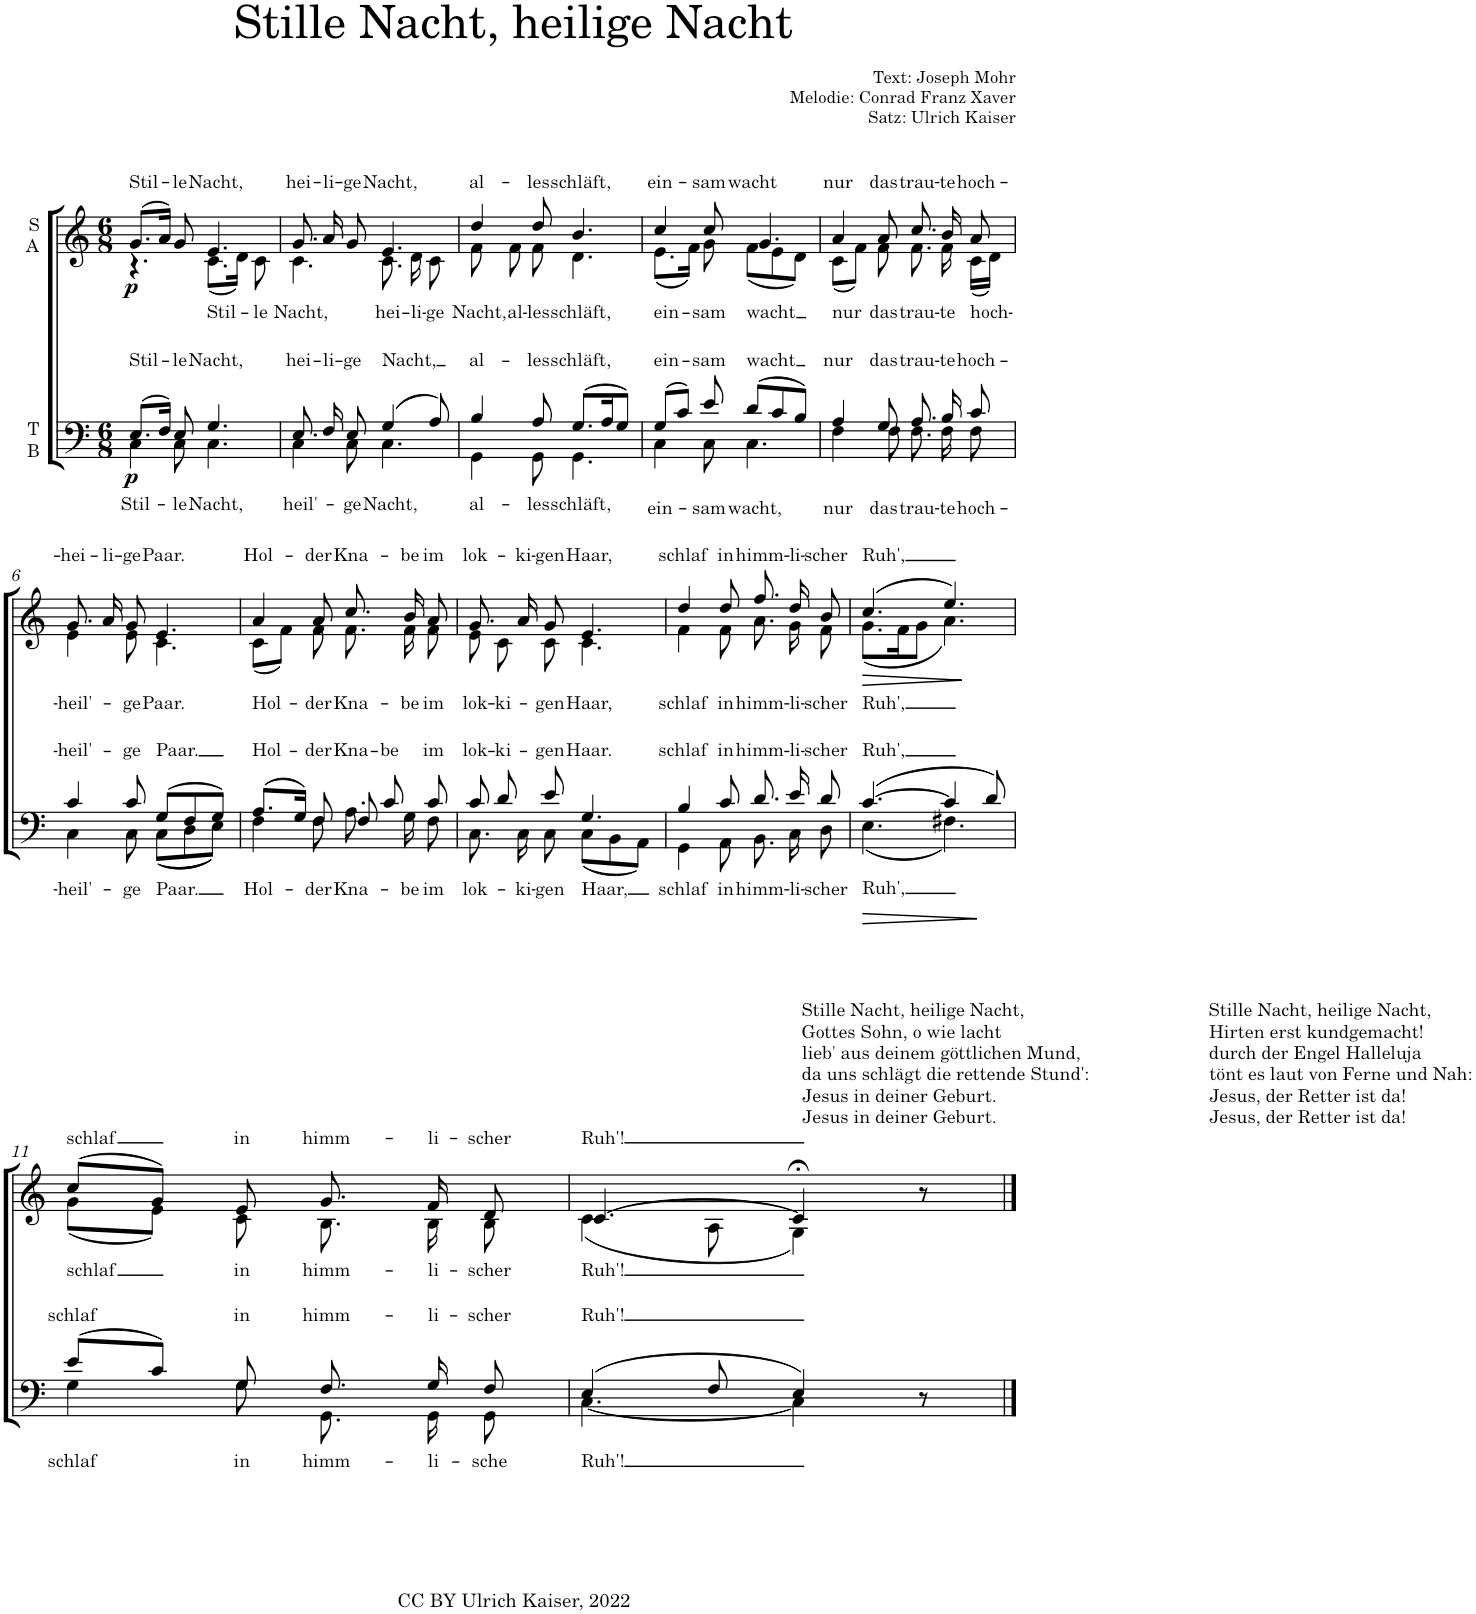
**kern	**text	**text	**dynam	**kern	**text	**text	**dynam
*part2	*part2	*part2	*part2	*part1	*part1	*part1	*part1
*staff2	*staff2	*staff2	*staff2	*staff1	*staff1	*staff1	*staff1
*I"T B	*	*	*	*I"S A	*	*	*
*clefF4	*	*	*	*clefG2	*	*	*
*k[]	*	*	*	*k[]	*	*	*
*M6/8	*	*	*	*M6/8	*	*	*
=1	=1	=1	=1	=1	=1	=1	=1
!	!LO:LY:a	!	!	!	!	!	!
*^	*	*	*	*	*	*	*
!	!	!LO:LY:b	!	!LO:DY:b	!	!	!LO:LY:a	!LO:DY:b
*	*	*	*	*	*^	*	*	*
(8.E/L	4C\	Stil-	.	p	(8.g/L	4.r	.	Stil-	p
16F/Jk)	.	.	.	.	16a/Jk)	.	.	.	.
!	!	!LO:LY:a	!	!	!	!	!	!	!
!	!	!LO:LY:b	!	!	!	!	!	!LO:LY:a	!
8E/	8C\	-le	.	.	8g/	.	.	-le	.
!	!	!LO:LY:a	!	!	!	!	!	!	!
!	!	!LO:LY:b	!	!	!	!	!	!LO:LY:a	!
!	!	!	!	!	!	!	!LO:LY:b	!	!
4.G/	4.C\	Nacht,	.	.	4.e/	(8.c\L	Stil-	Nacht,	.
.	.	.	.	.	.	16d\Jk)	.	.	.
!	!	!	!	!	!	!	!LO:LY:b	!	!
.	.	.	.	.	.	8c\	-le	.	.
=2	=2	=2	=2	=2	=2	=2	=2	=2	=2
!	!	!LO:LY:a	!	!	!	!	!	!	!
!	!	!LO:LY:b	!	!	!	!	!	!LO:LY:a	!
!	!	!	!	!	!	!	!LO:LY:b	!	!
8.E/	4C\	heil'-	.	.	8.g/	4.c\	Nacht,	hei-	.
!	!	!LO:LY:a	!	!	!	!	!	!LO:LY:a	!
16F/	.	-li-	.	.	16a/	.	.	-li-	.
!	!	!LO:LY:a	!	!	!	!	!	!	!
!	!	!LO:LY:b	!	!	!	!	!	!LO:LY:a	!
8E/	8C\	-ge	.	.	8g/	.	.	-ge	.
!	!	!LO:LY:a	!	!	!	!	!	!	!
!	!	!LO:LY:b	!	!	!	!	!	!LO:LY:a	!
!	!	!	!	!	!	!	!LO:LY:b	!	!
(4G/	4.C\	Nacht,	.	.	4.e/	8.c\	hei-	Nacht,	.
!	!	!	!	!	!	!	!LO:LY:b	!	!
.	.	.	.	.	.	16d\	-li-	.	.
!	!	!	!	!	!	!	!LO:LY:b	!	!
8A/)	.	.	.	.	.	8c\	-ge	.	.
=3	=3	=3	=3	=3	=3	=3	=3	=3	=3
!	!	!LO:LY:a	!	!	!	!	!	!	!
!	!	!LO:LY:b	!	!	!	!	!	!LO:LY:a	!
!	!	!	!	!	!	!	!LO:LY:b	!	!
4B/	4GG\	al-	.	.	4dd/	8f\	Nacht,	al-	.
!	!	!	!	!	!	!	!LO:LY:b	!	!
.	.	.	.	.	.	8f\	al-	.	.
!	!	!LO:LY:a	!	!	!	!	!	!	!
!	!	!LO:LY:b	!	!	!	!	!	!LO:LY:a	!
!	!	!	!	!	!	!	!LO:LY:b	!	!
8A/	8GG\	-les	.	.	8dd/	8f\	-les	-les	.
!	!	!LO:LY:a	!	!	!	!	!	!	!
!	!	!LO:LY:b	!	!	!	!	!	!LO:LY:a	!
!	!	!	!	!	!	!	!LO:LY:b	!	!
(8.G/L	4.GG\	schläft,	.	.	4.b/	4.d\	schläft,	schläft,	.
16A/K	.	.	.	.	.	.	.	.	.
8G/J)	.	.	.	.	.	.	.	.	.
=4	=4	=4	=4	=4	=4	=4	=4	=4	=4
!	!	!LO:LY:a	!	!	!	!	!	!	!
!	!	!LO:LY:b	!	!	!	!	!	!LO:LY:a	!
!	!	!	!	!	!	!	!LO:LY:b	!	!
(8G/L	4C\	ein-	.	.	4cc/	(8.e\L	ein-	ein-	.
8c/J)	.	.	.	.	.	.	.	.	.
.	.	.	.	.	.	16f\Jk)	.	.	.
!	!	!LO:LY:a	!	!	!	!	!	!	!
!	!	!LO:LY:b	!	!	!	!	!	!LO:LY:a	!
!	!	!	!	!	!	!	!LO:LY:b	!	!
8e/	8C\	-sam	.	.	8cc/	8g\	-sam	-sam	.
!	!	!LO:LY:a	!	!	!	!	!	!	!
!	!	!LO:LY:b	!	!	!	!	!	!LO:LY:a	!
!	!	!	!	!	!	!	!LO:LY:b	!	!
(8d/L	4.C\	wacht,	.	.	4.g/	(8f\L	wacht	wacht	.
8c/	.	.	.	.	.	8e\	.	.	.
8B/J)	.	.	.	.	.	8d\J)	.	.	.
=5	=5	=5	=5	=5	=5	=5	=5	=5	=5
!	!	!LO:LY:a	!	!	!	!	!	!	!
!	!	!LO:LY:b	!	!	!	!	!	!LO:LY:a	!
!	!	!	!	!	!	!	!LO:LY:b	!	!
4A/	4F\	nur	.	.	4a/	(8c\L	nur	nur	.
.	.	.	.	.	.	8f\J)	.	.	.
!	!	!LO:LY:a	!	!	!	!	!	!	!
!	!	!LO:LY:b	!	!	!	!	!	!LO:LY:a	!
!	!	!	!	!	!	!	!LO:LY:b	!	!
8G/	8F\	das	.	.	8a/	8f\	das	das	.
!	!	!LO:LY:a	!	!	!	!	!	!	!
!	!	!LO:LY:b	!	!	!	!	!	!LO:LY:a	!
!	!	!	!	!	!	!	!LO:LY:b	!	!
8.A/	8.F\	trau-	.	.	8.cc/	8.f\	trau-	trau-	.
!	!	!LO:LY:a	!	!	!	!	!	!	!
!	!	!LO:LY:b	!	!	!	!	!	!LO:LY:a	!
!	!	!	!	!	!	!	!LO:LY:b	!	!
16B/	16F\	-te	.	.	16b/	16f\	-te	-te	.
!	!	!LO:LY:a	!	!	!	!	!	!	!
!	!	!LO:LY:b	!	!	!	!	!	!LO:LY:a	!
!	!	!	!	!	!	!	!LO:LY:b	!	!
8c/	8F\	hoch-	.	.	8a/	(16c\LL	hoch-	hoch-	.
.	.	.	.	.	.	16d\JJ)	.	.	.
!!LO:LB:g=z	!!
=6	=6	=6	=6	=6	=6	=6	=6	=6	=6
!	!	!LO:LY:a	!	!	!	!	!	!	!
!	!	!LO:LY:b	!	!	!	!	!	!LO:LY:a	!
!	!	!	!	!	!	!	!LO:LY:b	!	!
4c/	4C\	-heil'-	.	.	8.g/	4e\	-heil'-	-hei-	.
!	!	!	!	!	!	!	!	!LO:LY:a	!
.	.	.	.	.	16a/	.	.	-li-	.
!	!	!LO:LY:a	!	!	!	!	!	!	!
!	!	!LO:LY:b	!	!	!	!	!	!LO:LY:a	!
!	!	!	!	!	!	!	!LO:LY:b	!	!
8c/	8C\	-ge	.	.	8g/	8e\	-ge	-ge	.
!	!	!LO:LY:a	!	!	!	!	!	!	!
!	!	!LO:LY:b	!	!	!	!	!	!LO:LY:a	!
!	!	!	!	!	!	!	!LO:LY:b	!	!
(8G/L	((8C\L	Paar.	.	.	4.e/	4.c\	Paar.	Paar.	.
8F/	8D\	.	.	.	.	.	.	.	.
8G/J)	8E\J))	.	.	.	.	.	.	.	.
=7	=7	=7	=7	=7	=7	=7	=7	=7	=7
!	!	!LO:LY:a	!	!	!	!	!	!	!
!	!	!LO:LY:b	!	!	!	!	!	!LO:LY:a	!
!	!	!	!	!	!	!	!LO:LY:b	!	!
(8.A/L	4F\	Hol-	.	.	4a/	(8c\L	Hol-	Hol-	.
.	.	.	.	.	.	8f\J)	.	.	.
16G/Jk)	.	.	.	.	.	.	.	.	.
!	!	!LO:LY:a	!	!	!	!	!	!	!
!	!	!LO:LY:b	!	!	!	!	!	!LO:LY:a	!
!	!	!	!	!	!	!	!LO:LY:b	!	!
8F/	8F\	-der	.	.	8a/	8f\	-der	-der	.
!	!	!LO:LY:a	!	!	!	!	!	!	!
!	!	!LO:LY:b	!	!	!	!	!	!LO:LY:a	!
!	!	!	!	!	!	!	!LO:LY:b	!	!
8F/	8.A\	Kna-	.	.	8.cc/	8.f\	Kna-	Kna-	.
!	!	!LO:LY:a	!	!	!	!	!	!	!
8c/	.	-be	.	.	.	.	.	.	.
!	!	!LO:LY:b	!	!	!	!	!	!LO:LY:a	!
!	!	!	!	!	!	!	!LO:LY:b	!	!
.	16G\	-be	.	.	16b/	16f\	-be	-be	.
!	!	!LO:LY:a	!	!	!	!	!	!	!
!	!	!LO:LY:b	!	!	!	!	!	!LO:LY:a	!
!	!	!	!	!	!	!	!LO:LY:b	!	!
8c/	8F\	im	.	.	8a/	8f\	im	im	.
=8	=8	=8	=8	=8	=8	=8	=8	=8	=8
!	!	!LO:LY:a	!	!	!	!	!	!	!
!	!	!LO:LY:b	!	!	!	!	!	!LO:LY:a	!
!	!	!	!	!	!	!	!LO:LY:b	!	!
8c/	8.C\	lok-	.	.	8.g/	8e\	lok-	lok-	.
!	!	!LO:LY:a	!	!	!	!	!LO:LY:b	!	!
8d/	.	-ki-	.	.	.	8c\	-ki-	.	.
!	!	!LO:LY:b	!	!	!	!	!	!LO:LY:a	!
.	16C\	-ki-	.	.	16a/	.	.	-ki-	.
!	!	!LO:LY:a	!	!	!	!	!	!	!
!	!	!LO:LY:b	!	!	!	!	!	!LO:LY:a	!
!	!	!	!	!	!	!	!LO:LY:b	!	!
8e/	8C\	-gen	.	.	8g/	8c\	-gen	-gen	.
!	!	!LO:LY:a	!	!	!	!	!	!	!
!	!	!LO:LY:b	!	!	!	!	!	!LO:LY:a	!
!	!	!	!	!	!	!	!LO:LY:b	!	!
4.G/	(8C\L	Haar,	.	.	4.e/	4.c\	Haar,	Haar,	.
.	8BB\	.	.	.	.	.	.	.	.
.	8AA\J)	.	.	.	.	.	.	.	.
=9	=9	=9	=9	=9	=9	=9	=9	=9	=9
!LO:TX:b:t=Stille Nacht, heilige Nacht,	!	!	!	!	!	!	!	!	!
!LO:TX:b:t=Gottes Sohn, o wie lacht	!	!	!	!	!	!	!	!	!
!LO:TX:b:t=lieb' aus deinem göttlichen Mund,	!	!	!	!	!	!	!	!	!
!LO:TX:b:t=da uns schlägt die rettende Stund'&colon;	!	!	!	!	!	!	!	!	!
!LO:TX:b:t=Jesus in deiner Geburt.	!	!	!	!	!	!	!	!	!
!LO:TX:b:t=Jesus in deiner Geburt.	!	!	!	!	!	!	!	!	!
!LO:TX:b:t=Stille Nacht, heilige Nacht,	!	!	!	!	!	!	!	!	!
!LO:TX:b:t=Hirten erst kundgemacht!	!	!	!	!	!	!	!	!	!
!LO:TX:b:t=durch der Engel Halleluja	!	!	!	!	!	!	!	!	!
!LO:TX:b:t=tönt es laut von Ferne und Nah&colon;	!	!	!	!	!	!	!	!	!
!LO:TX:b:t=Jesus, der Retter ist da!	!	!	!	!	!	!	!	!	!
!LO:TX:b:t=Jesus, der Retter ist da!	!	!	!	!	!	!	!	!	!
!	!	!LO:LY:a	!	!	!	!	!	!	!
!	!	!LO:LY:b	!	!	!	!	!	!LO:LY:a	!
!	!	!	!	!	!	!	!LO:LY:b	!	!
4B/	4GG\	schlaf	.	.	4dd/	4f\	schlaf	schlaf	.
!	!	!LO:LY:a	!	!	!	!	!	!	!
!	!	!LO:LY:b	!	!	!	!	!	!LO:LY:a	!
!	!	!	!	!	!	!	!LO:LY:b	!	!
8c/	8AA\	in	.	.	8dd/	8f\	in	in	.
!	!	!LO:LY:a	!	!	!	!	!	!	!
!	!	!LO:LY:b	!	!	!	!	!	!LO:LY:a	!
!	!	!	!	!	!	!	!LO:LY:b	!	!
8.d/	8.BB\	himm-	.	.	8.ff/	8.a\	himm-	himm-	.
!	!	!LO:LY:a	!	!	!	!	!	!	!
!	!	!LO:LY:b	!	!	!	!	!	!LO:LY:a	!
!	!	!	!	!	!	!	!LO:LY:b	!	!
16e/	16C\	-li-	.	.	16dd/	16g\	-li-	-li-	.
!	!	!LO:LY:a	!	!	!	!	!	!	!
!	!	!LO:LY:b	!	!	!	!	!	!LO:LY:a	!
!	!	!	!	!	!	!	!LO:LY:b	!	!
8d/	8D\	-scher	.	.	8b/	8f\	-scher	-scher	.
=10	=10	=10	=10	=10	=10	=10	=10	=10	=10
!	!	!LO:LY:a	!LO:LY:b	!LO:HP:b	!	!	!	!LO:LY:a	!LO:HP:b
!	!	!	!	!	!	!	!LO:LY:b	!	!
([>4.c/	(4.E\	Ruh',	Ruh',	>	(4.cc/	(8.g\L	Ruh',	Ruh',	>
.	.	.	.	.	.	16f\K	.	.	.
.	.	.	.	.	.	8g\J	.	.	.
4c/]	4.F#X\)	.	.	.	4.ee/)	4.a\)	.	.	.
8d/)	.	.	.	]	.	.	.	.	.
*v	*v	*	*	*	*	*	*	*	*
*	*	*	*	*v	*v	*	*	*
.	.	.	.	.	.	.	]
!!LO:LB:g=z
=11	=11	=11	=11	=11	=11	=11	=11
*^	*	*	*	*	*	*	*
!	!	!LO:LY:a	!LO:LY:b	!	!	!	!LO:LY:a	!
*	*	*	*	*	*^	*	*	*
!	!	!	!	!	!	!	!LO:LY:b	!	!
(8e/L	4G\	schlaf	schlaf	.	(8cc/L	(8g\L	schlaf	schlaf	.
8c/J)	.	.	.	.	8g/J)	8e\J)	.	.	.
!	!	!LO:LY:a	!LO:LY:b	!	!	!	!	!LO:LY:a	!
!	!	!	!	!	!	!	!LO:LY:b	!	!
8G/	8G\	in	in	.	8e/	8c\	in	in	.
!	!	!LO:LY:a	!LO:LY:b	!	!	!	!	!LO:LY:a	!
!	!	!	!	!	!	!	!LO:LY:b	!	!
8.F/	8.GG\	himm-	himm-	.	8.g/	8.B\	himm-	himm-	.
!	!	!LO:LY:a	!LO:LY:b	!	!	!	!	!LO:LY:a	!
!	!	!	!	!	!	!	!LO:LY:b	!	!
16G/	16GG\	-li-	-li-	.	16f/	16B\	-li-	-li-	.
!	!	!LO:LY:a	!LO:LY:b	!	!	!	!	!LO:LY:a	!
!	!	!	!	!	!	!	!LO:LY:b	!	!
8F/	8GG\	-scher	-sche	.	8d/	8B\	-scher	-scher	.
=12	=12	=12	=12	=12	=12	=12	=12	=12	=12
!	!	!LO:LY:a	!LO:LY:b	!	!	!	!	!LO:LY:a	!
!	!	!	!	!	!	!	!LO:LY:b	!	!
(4E/	[<4.C\	Ruh'!	Ruh'!	.	[>4.c/	(4c\	Ruh'!	Ruh'!	.
8F/	.	.	.	.	.	8A\	.	.	.
4E/)	4C\]	.	.	.	4c;</]	4G\)	.	.	.
8r	8ryy	.	.	.	8r	8ryy	.	.	.
*v	*v	*	*	*	*	*	*	*	*
*	*	*	*	*v	*v	*	*	*
==	==	==	==	==	==	==	==
*-	*-	*-	*-	*-	*-	*-	*-
